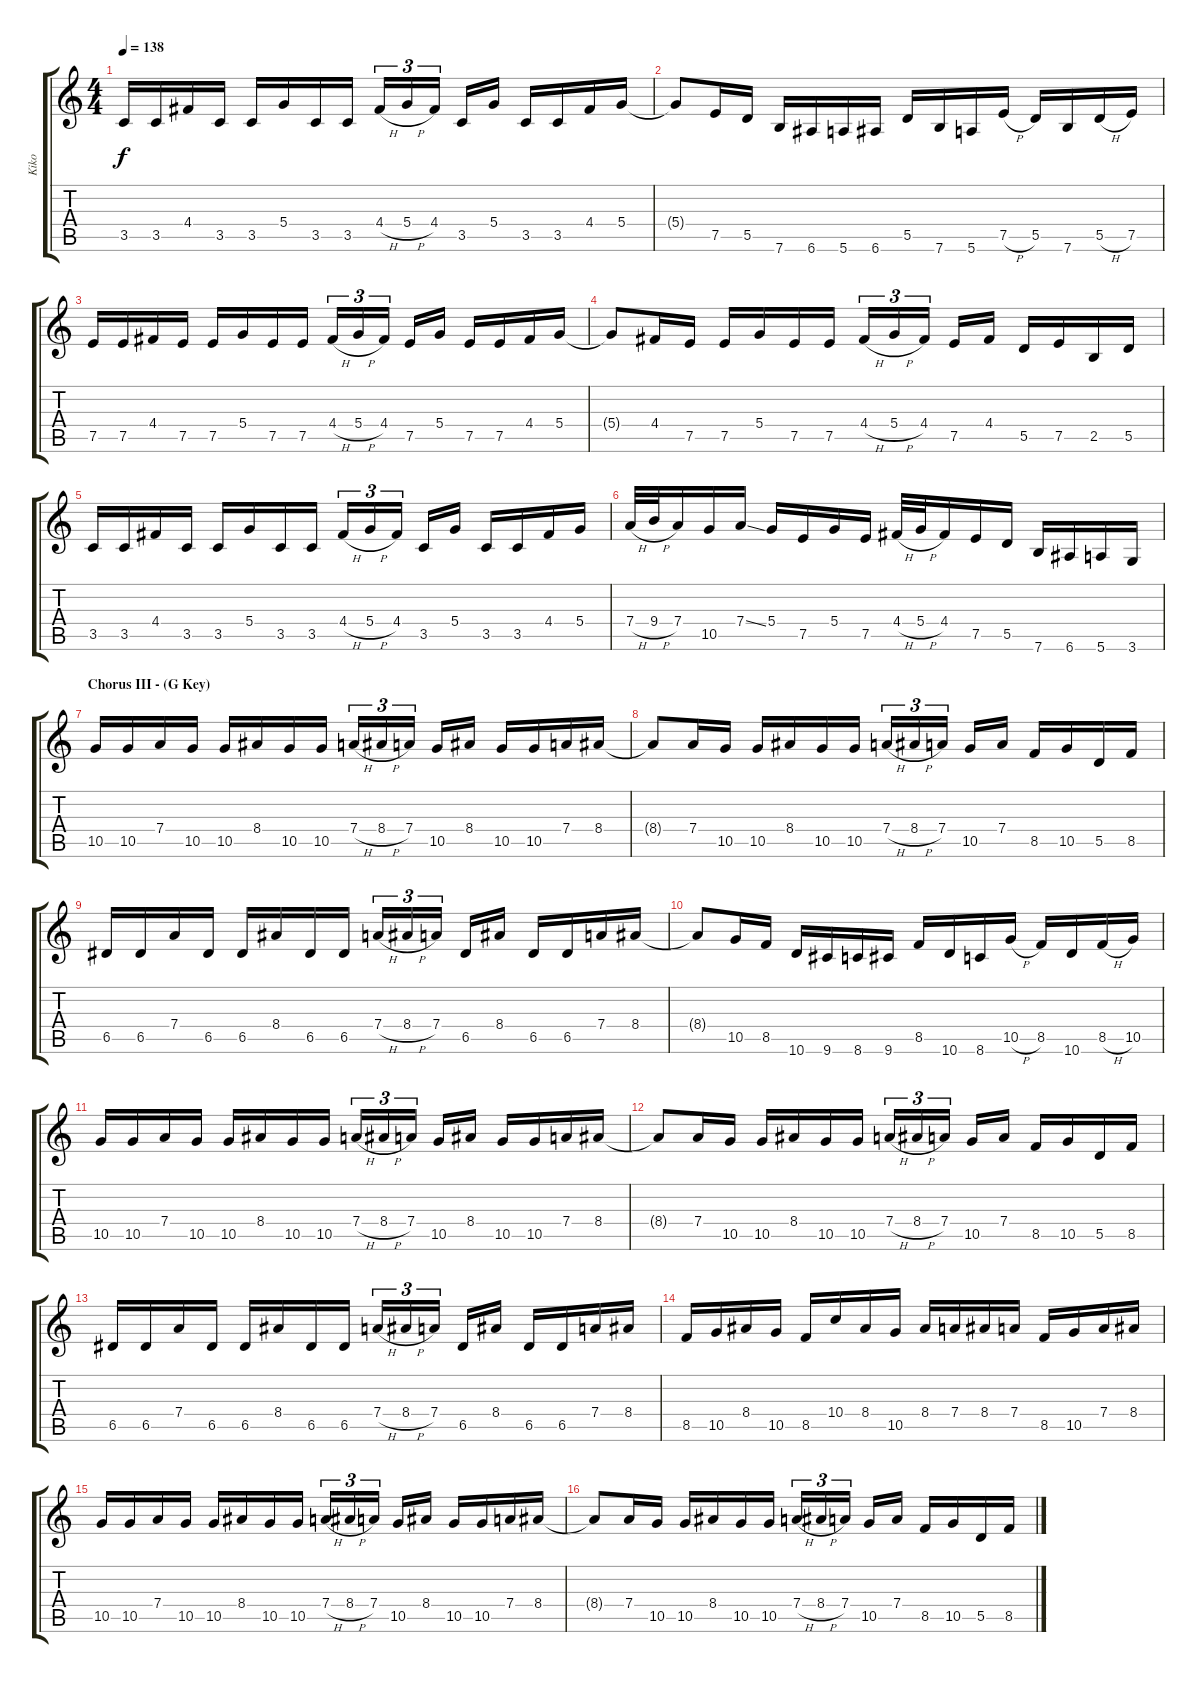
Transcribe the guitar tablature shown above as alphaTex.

\track ("Kiko" "Kiko") {instrument distortionguitar}
\staff {score tabs}
\tuning (E4 B3 G3 D3 A2 E2) {hide}
\ts (4 4)
\tempo 138
\clef g2
\ks c
3.5.16{dy f} 3.5.16 4.4.16 3.5.16 3.5.16 5.4.16 3.5.16 3.5.16 4.4{h}.16{tu (3 2)} 5.4{h}.16{tu (3 2)} 4.4.16{tu (3 2)} 3.5.16 5.4.16 3.5.16 3.5.16 4.4.16 5.4.16 |
5.4{t}.8 7.5.16 5.5.16 7.6.16 6.6.16 5.6.16 6.6.16 5.5.16 7.6.16 5.6.16 7.5{h}.16 5.5.16 7.6.16 5.5{h}.16 7.5.16 |
7.5.16 7.5.16 4.4.16 7.5.16 7.5.16 5.4.16 7.5.16 7.5.16 4.4{h}.16{tu (3 2)} 5.4{h}.16{tu (3 2)} 4.4.16{tu (3 2)} 7.5.16 5.4.16 7.5.16 7.5.16 4.4.16 5.4.16 |
5.4{t}.8 4.4.16 7.5.16 7.5.16 5.4.16 7.5.16 7.5.16 4.4{h}.16{tu (3 2)} 5.4{h}.16{tu (3 2)} 4.4.16{tu (3 2)} 7.5.16 4.4.16 5.5.16 7.5.16 2.5.16 5.5.16 |
3.5.16 3.5.16 4.4.16 3.5.16 3.5.16 5.4.16 3.5.16 3.5.16 4.4{h}.16{tu (3 2)} 5.4{h}.16{tu (3 2)} 4.4.16{tu (3 2)} 3.5.16 5.4.16 3.5.16 3.5.16 4.4.16 5.4.16 |
7.4{h}.32 9.4{h}.32 7.4.16 10.5.16 7.4{ss}.16 5.4.16 7.5.16 5.4.16 7.5.16 4.4{h}.32 5.4{h}.32 4.4.16 7.5.16 5.5.16 7.6.16 6.6.16 5.6.16 3.6.16 |
\section ("" "Chorus III - (G Key)")
10.5.16 10.5.16 7.4.16 10.5.16 10.5.16 8.4.16 10.5.16 10.5.16 7.4{h}.16{tu (3 2)} 8.4{h}.16{tu (3 2)} 7.4.16{tu (3 2)} 10.5.16 8.4.16 10.5.16 10.5.16 7.4.16 8.4.16 |
8.4{t}.8 7.4.16 10.5.16 10.5.16 8.4.16 10.5.16 10.5.16 7.4{h}.16{tu (3 2)} 8.4{h}.16{tu (3 2)} 7.4.16{tu (3 2)} 10.5.16 7.4.16 8.5.16 10.5.16 5.5.16 8.5.16 |
6.5.16 6.5.16 7.4.16 6.5.16 6.5.16 8.4.16 6.5.16 6.5.16 7.4{h}.16{tu (3 2)} 8.4{h}.16{tu (3 2)} 7.4.16{tu (3 2)} 6.5.16 8.4.16 6.5.16 6.5.16 7.4.16 8.4.16 |
8.4{t}.8 10.5.16 8.5.16 10.6.16 9.6.16 8.6.16 9.6.16 8.5.16 10.6.16 8.6.16 10.5{h}.16 8.5.16 10.6.16 8.5{h}.16 10.5.16 |
10.5.16 10.5.16 7.4.16 10.5.16 10.5.16 8.4.16 10.5.16 10.5.16 7.4{h}.16{tu (3 2)} 8.4{h}.16{tu (3 2)} 7.4.16{tu (3 2)} 10.5.16 8.4.16 10.5.16 10.5.16 7.4.16 8.4.16 |
8.4{t}.8 7.4.16 10.5.16 10.5.16 8.4.16 10.5.16 10.5.16 7.4{h}.16{tu (3 2)} 8.4{h}.16{tu (3 2)} 7.4.16{tu (3 2)} 10.5.16 7.4.16 8.5.16 10.5.16 5.5.16 8.5.16 |
6.5.16 6.5.16 7.4.16 6.5.16 6.5.16 8.4.16 6.5.16 6.5.16 7.4{h}.16{tu (3 2)} 8.4{h}.16{tu (3 2)} 7.4.16{tu (3 2)} 6.5.16 8.4.16 6.5.16 6.5.16 7.4.16 8.4.16 |
8.5.16 10.5.16 8.4.16 10.5.16 8.5.16 10.4.16 8.4.16 10.5.16 8.4.16 7.4.16 8.4.16 7.4.16 8.5.16 10.5.16 7.4.16 8.4.16 |
10.5.16 10.5.16 7.4.16 10.5.16 10.5.16 8.4.16 10.5.16 10.5.16 7.4{h}.16{tu (3 2)} 8.4{h}.16{tu (3 2)} 7.4.16{tu (3 2)} 10.5.16 8.4.16 10.5.16 10.5.16 7.4.16 8.4.16 |
8.4{t}.8 7.4.16 10.5.16 10.5.16 8.4.16 10.5.16 10.5.16 7.4{h}.16{tu (3 2)} 8.4{h}.16{tu (3 2)} 7.4.16{tu (3 2)} 10.5.16 7.4.16 8.5.16 10.5.16 5.5.16 8.5.16
